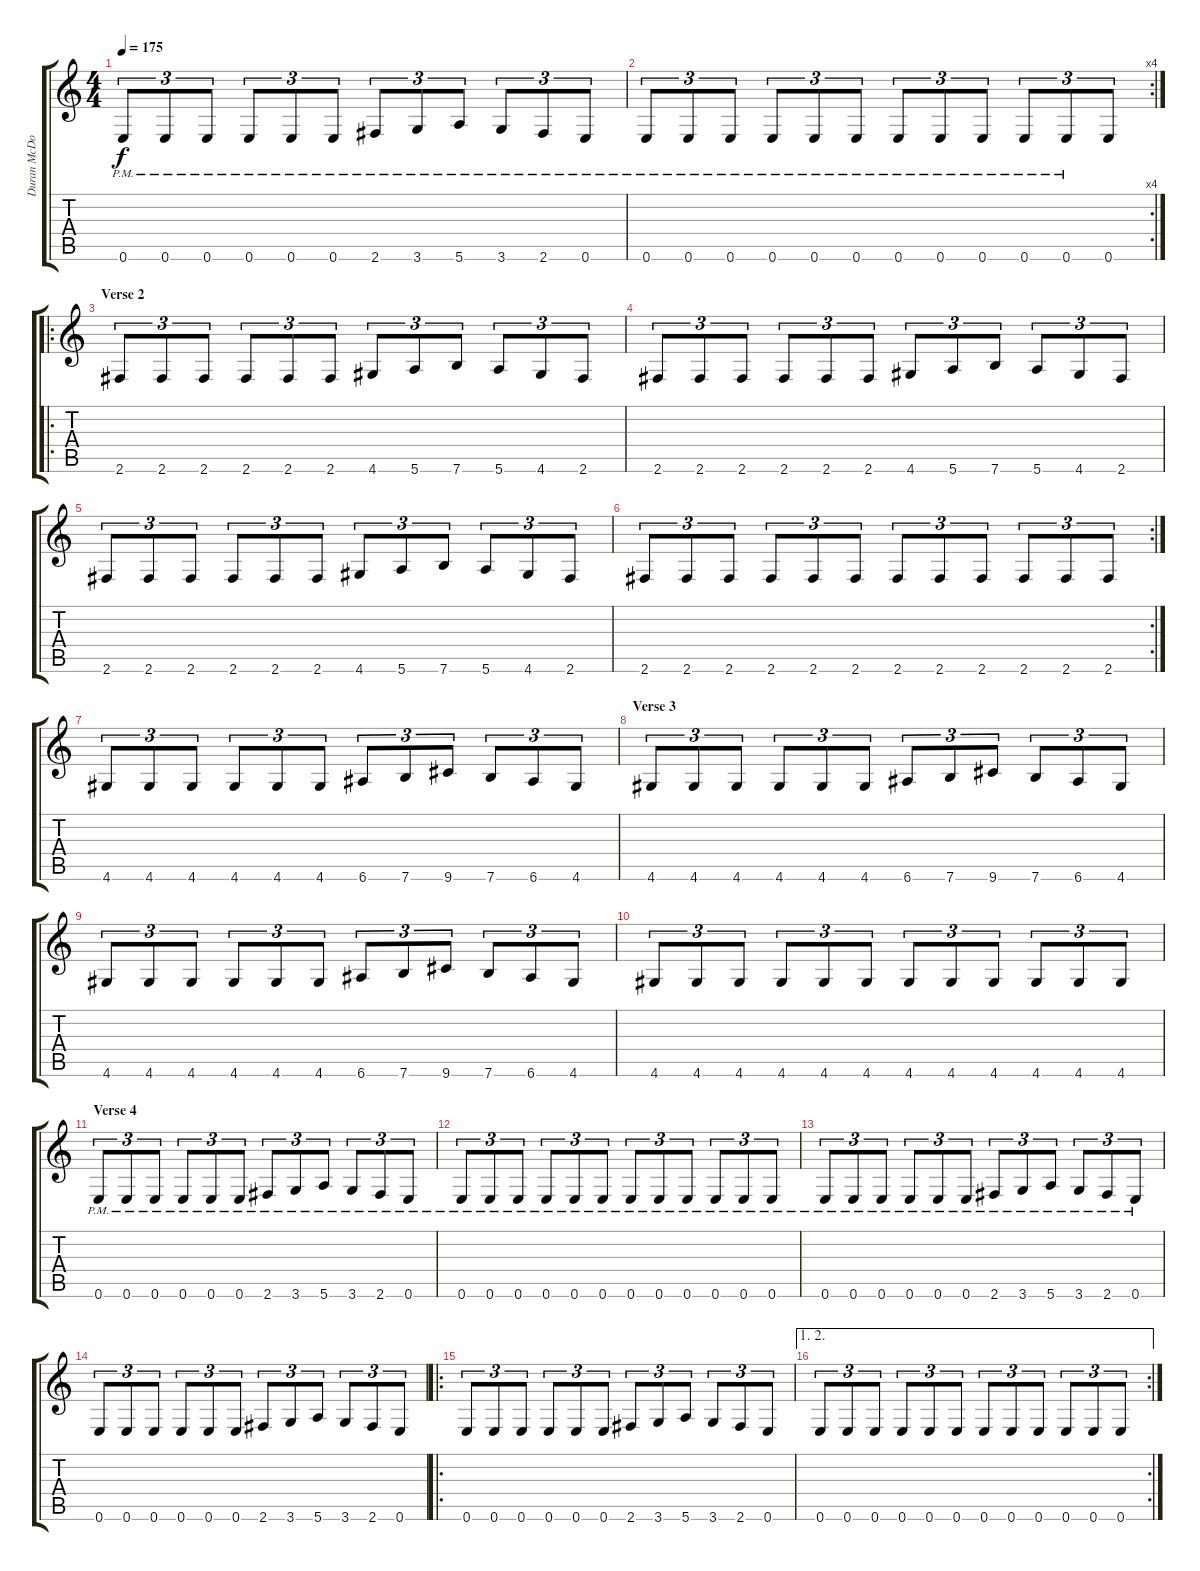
\track ("Duran McDowall (Guitar)" "Duran McDo") {instrument overdrivenguitar}
\staff {score tabs}
\tuning (E4 B3 G3 D3 A2 E2) {hide}
\ts (4 4)
\tempo 175
\clef g2
\ks c
0.6{pm}.8{tu (3 2) dy f} 0.6{pm}.8{tu (3 2)} 0.6{pm}.8{tu (3 2)} 0.6{pm}.8{tu (3 2)} 0.6{pm}.8{tu (3 2)} 0.6{pm}.8{tu (3 2)} 2.6{pm}.8{tu (3 2)} 3.6{pm}.8{tu (3 2)} 5.6{pm}.8{tu (3 2)} 3.6{pm}.8{tu (3 2)} 2.6{pm}.8{tu (3 2)} 0.6{pm}.8{tu (3 2)} |
\rc 4
0.6{pm}.8{tu (3 2)} 0.6{pm}.8{tu (3 2)} 0.6{pm}.8{tu (3 2)} 0.6{pm}.8{tu (3 2)} 0.6{pm}.8{tu (3 2)} 0.6{pm}.8{tu (3 2)} 0.6{pm}.8{tu (3 2)} 0.6{pm}.8{tu (3 2)} 0.6{pm}.8{tu (3 2)} 0.6{pm}.8{tu (3 2)} 0.6{pm}.8{tu (3 2)} 0.6.8{tu (3 2)} |
\ro
\section ("" "Verse 2")
2.6.8{tu (3 2)} 2.6.8{tu (3 2)} 2.6.8{tu (3 2)} 2.6.8{tu (3 2)} 2.6.8{tu (3 2)} 2.6.8{tu (3 2)} 4.6.8{tu (3 2)} 5.6.8{tu (3 2)} 7.6.8{tu (3 2)} 5.6.8{tu (3 2)} 4.6.8{tu (3 2)} 2.6.8{tu (3 2)} |
2.6.8{tu (3 2)} 2.6.8{tu (3 2)} 2.6.8{tu (3 2)} 2.6.8{tu (3 2)} 2.6.8{tu (3 2)} 2.6.8{tu (3 2)} 4.6.8{tu (3 2)} 5.6.8{tu (3 2)} 7.6.8{tu (3 2)} 5.6.8{tu (3 2)} 4.6.8{tu (3 2)} 2.6.8{tu (3 2)} |
2.6.8{tu (3 2)} 2.6.8{tu (3 2)} 2.6.8{tu (3 2)} 2.6.8{tu (3 2)} 2.6.8{tu (3 2)} 2.6.8{tu (3 2)} 4.6.8{tu (3 2)} 5.6.8{tu (3 2)} 7.6.8{tu (3 2)} 5.6.8{tu (3 2)} 4.6.8{tu (3 2)} 2.6.8{tu (3 2)} |
\rc 2
2.6.8{tu (3 2)} 2.6.8{tu (3 2)} 2.6.8{tu (3 2)} 2.6.8{tu (3 2)} 2.6.8{tu (3 2)} 2.6.8{tu (3 2)} 2.6.8{tu (3 2)} 2.6.8{tu (3 2)} 2.6.8{tu (3 2)} 2.6.8{tu (3 2)} 2.6.8{tu (3 2)} 2.6.8{tu (3 2)} |
4.6.8{tu (3 2)} 4.6.8{tu (3 2)} 4.6.8{tu (3 2)} 4.6.8{tu (3 2)} 4.6.8{tu (3 2)} 4.6.8{tu (3 2)} 6.6.8{tu (3 2)} 7.6.8{tu (3 2)} 9.6.8{tu (3 2)} 7.6.8{tu (3 2)} 6.6.8{tu (3 2)} 4.6.8{tu (3 2)} |
\section ("" "Verse 3")
4.6.8{tu (3 2)} 4.6.8{tu (3 2)} 4.6.8{tu (3 2)} 4.6.8{tu (3 2)} 4.6.8{tu (3 2)} 4.6.8{tu (3 2)} 6.6.8{tu (3 2)} 7.6.8{tu (3 2)} 9.6.8{tu (3 2)} 7.6.8{tu (3 2)} 6.6.8{tu (3 2)} 4.6.8{tu (3 2)} |
4.6.8{tu (3 2)} 4.6.8{tu (3 2)} 4.6.8{tu (3 2)} 4.6.8{tu (3 2)} 4.6.8{tu (3 2)} 4.6.8{tu (3 2)} 6.6.8{tu (3 2)} 7.6.8{tu (3 2)} 9.6.8{tu (3 2)} 7.6.8{tu (3 2)} 6.6.8{tu (3 2)} 4.6.8{tu (3 2)} |
4.6.8{tu (3 2)} 4.6.8{tu (3 2)} 4.6.8{tu (3 2)} 4.6.8{tu (3 2)} 4.6.8{tu (3 2)} 4.6.8{tu (3 2)} 4.6.8{tu (3 2)} 4.6.8{tu (3 2)} 4.6.8{tu (3 2)} 4.6.8{tu (3 2)} 4.6.8{tu (3 2)} 4.6.8{tu (3 2)} |
\section ("" "Verse 4")
0.6{pm}.8{tu (3 2)} 0.6{pm}.8{tu (3 2)} 0.6{pm}.8{tu (3 2)} 0.6{pm}.8{tu (3 2)} 0.6{pm}.8{tu (3 2)} 0.6{pm}.8{tu (3 2)} 2.6{pm}.8{tu (3 2)} 3.6{pm}.8{tu (3 2)} 5.6{pm}.8{tu (3 2)} 3.6{pm}.8{tu (3 2)} 2.6{pm}.8{tu (3 2)} 0.6{pm}.8{tu (3 2)} |
0.6{pm}.8{tu (3 2)} 0.6{pm}.8{tu (3 2)} 0.6{pm}.8{tu (3 2)} 0.6{pm}.8{tu (3 2)} 0.6{pm}.8{tu (3 2)} 0.6{pm}.8{tu (3 2)} 0.6{pm}.8{tu (3 2)} 0.6{pm}.8{tu (3 2)} 0.6{pm}.8{tu (3 2)} 0.6{pm}.8{tu (3 2)} 0.6{pm}.8{tu (3 2)} 0.6{pm}.8{tu (3 2)} |
0.6{pm}.8{tu (3 2)} 0.6{pm}.8{tu (3 2)} 0.6{pm}.8{tu (3 2)} 0.6{pm}.8{tu (3 2)} 0.6{pm}.8{tu (3 2)} 0.6{pm}.8{tu (3 2)} 2.6{pm}.8{tu (3 2)} 3.6{pm}.8{tu (3 2)} 5.6{pm}.8{tu (3 2)} 3.6{pm}.8{tu (3 2)} 2.6{pm}.8{tu (3 2)} 0.6{pm}.8{tu (3 2)} |
0.6.8{tu (3 2)} 0.6.8{tu (3 2)} 0.6.8{tu (3 2)} 0.6.8{tu (3 2)} 0.6.8{tu (3 2)} 0.6.8{tu (3 2)} 2.6.8{tu (3 2)} 3.6.8{tu (3 2)} 5.6.8{tu (3 2)} 3.6.8{tu (3 2)} 2.6.8{tu (3 2)} 0.6.8{tu (3 2)} |
\ro
0.6.8{tu (3 2)} 0.6.8{tu (3 2)} 0.6.8{tu (3 2)} 0.6.8{tu (3 2)} 0.6.8{tu (3 2)} 0.6.8{tu (3 2)} 2.6.8{tu (3 2)} 3.6.8{tu (3 2)} 5.6.8{tu (3 2)} 3.6.8{tu (3 2)} 2.6.8{tu (3 2)} 0.6.8{tu (3 2)} |
\ae (1 2)
\rc 2
0.6.8{tu (3 2)} 0.6.8{tu (3 2)} 0.6.8{tu (3 2)} 0.6.8{tu (3 2)} 0.6.8{tu (3 2)} 0.6.8{tu (3 2)} 0.6.8{tu (3 2)} 0.6.8{tu (3 2)} 0.6.8{tu (3 2)} 0.6.8{tu (3 2)} 0.6.8{tu (3 2)} 0.6.8{tu (3 2)}
